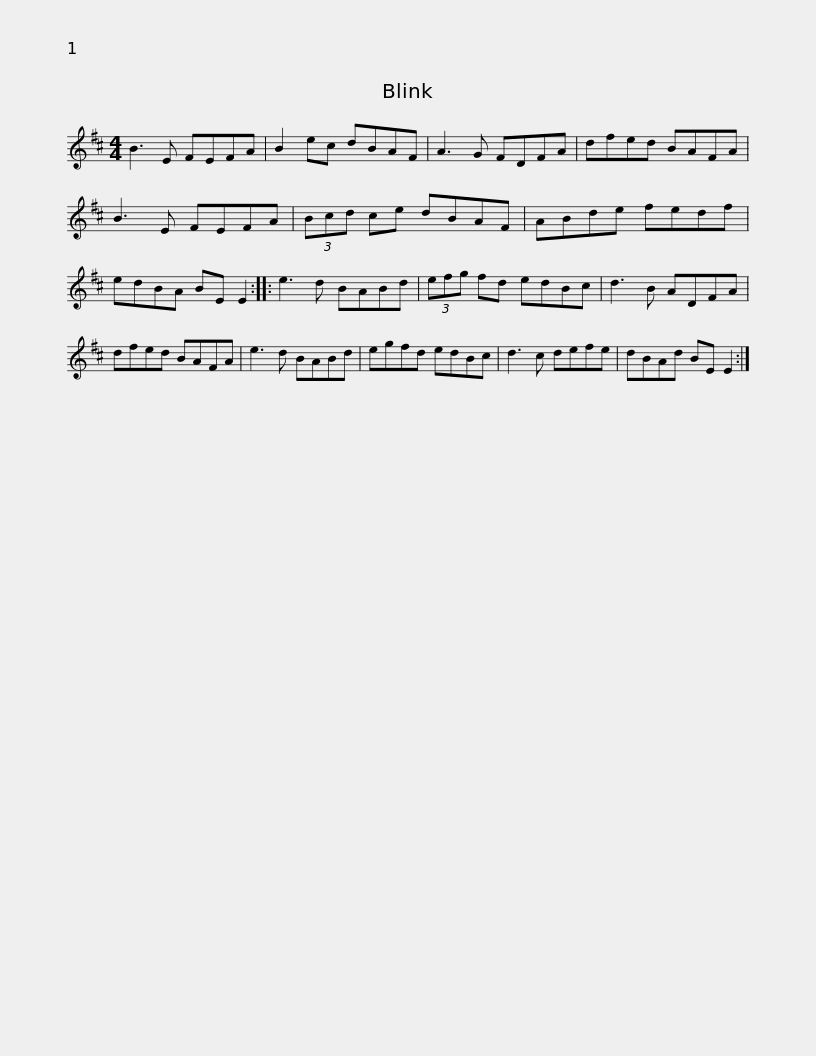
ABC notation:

X:1
L:1/8
M:4/4
I:linebreak $
K:D
V:1 treble
V:1
 B3 E FEFA | B2 ec dBAF | A3 G FDFA | dfed BAFA | B3 E FEFA | %5
 (3Bcd ce dBAF |$ ABde fedf | edBA BE E2 :: e3 d BABd | (3efg fd edBc | %10
 d3 B ADFA |$ dfed BAFA | e3 d BABd | egfd edBc | d3 c defe | %15
 dBAd BE E2 :| %16
